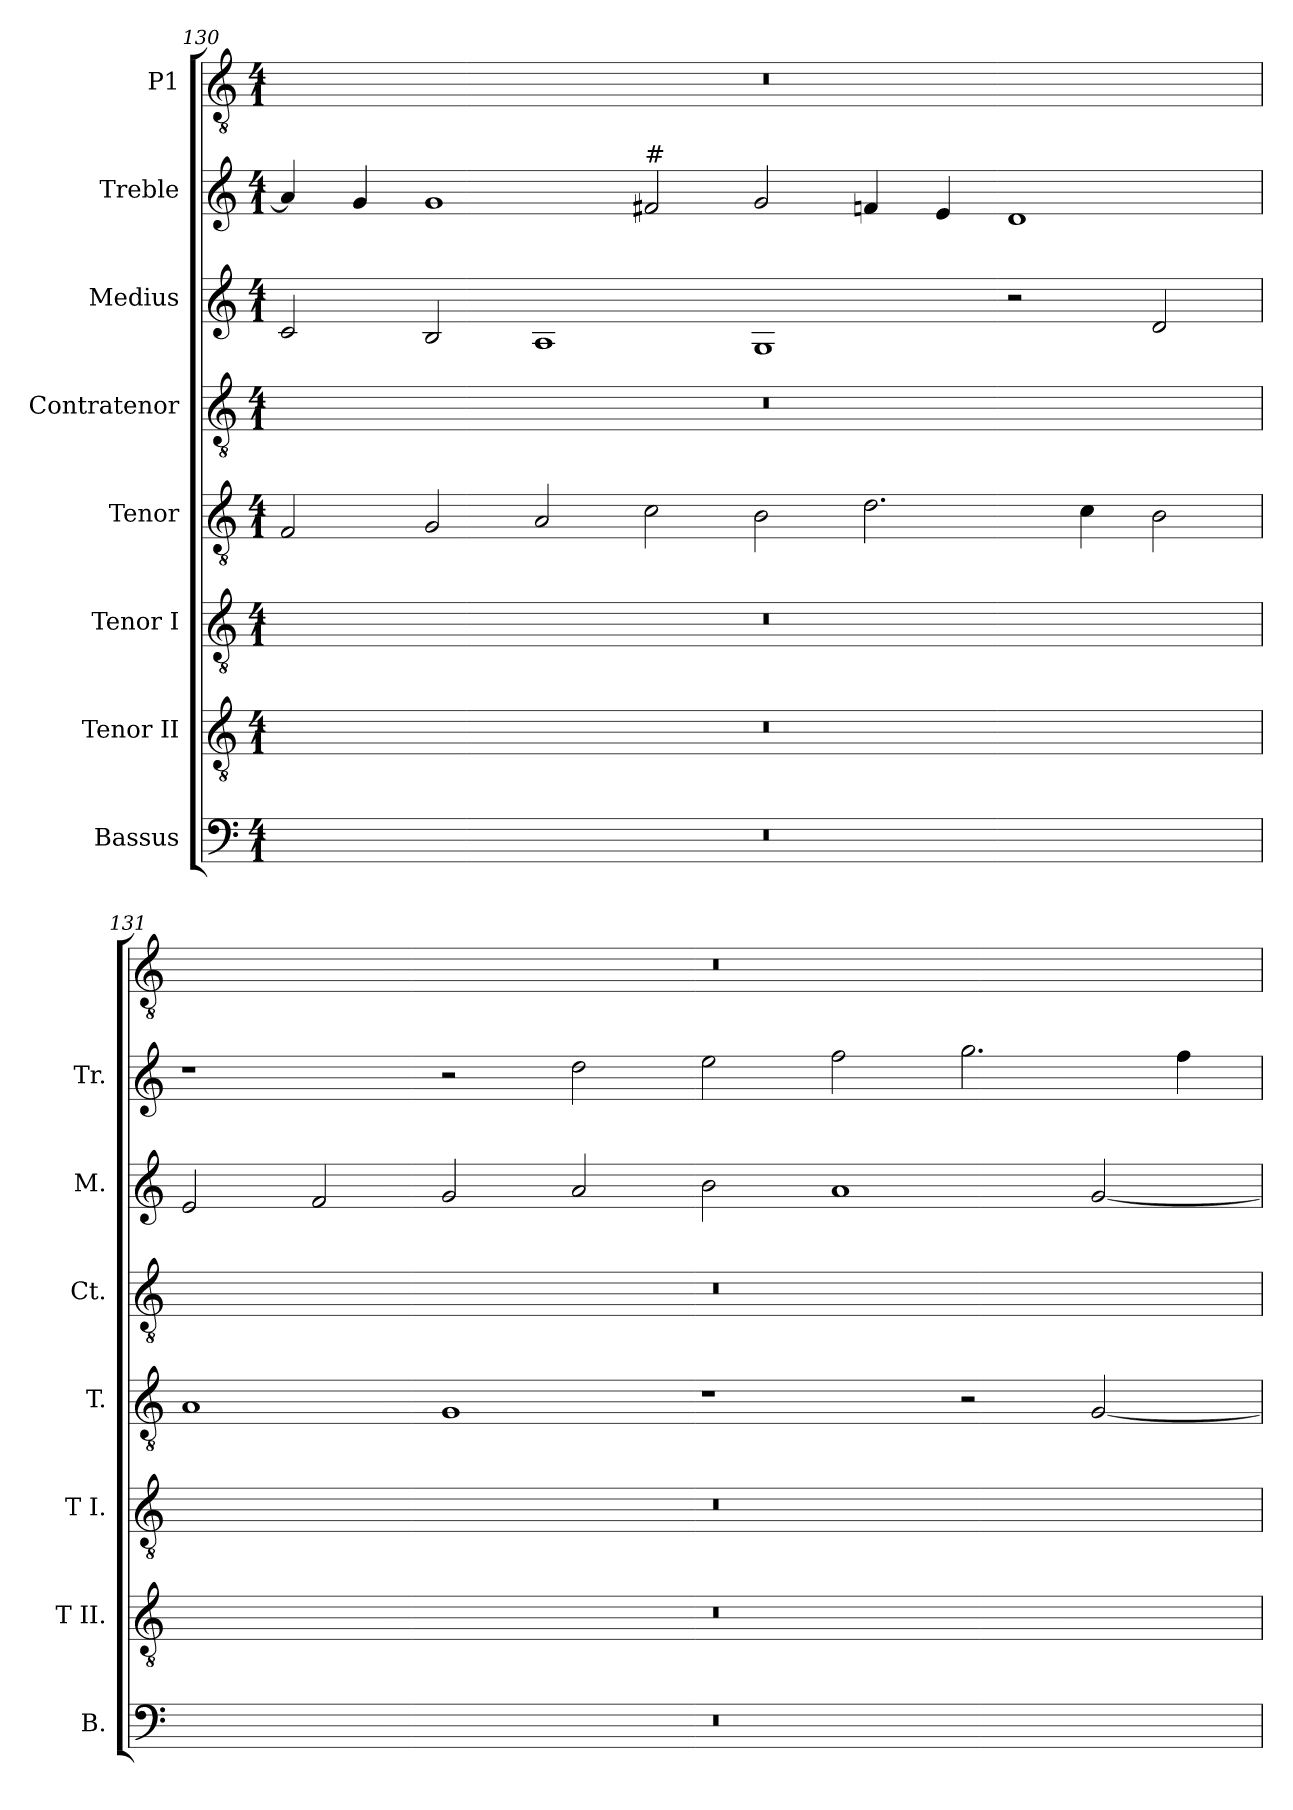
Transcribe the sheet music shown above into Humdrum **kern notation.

**kern	**kern	**kern	**kern	**kern	**kern	**kern	**kern
*part8	*part7	*part6	*part5	*part4	*part3	*part2	*part1
*staff8	*staff7	*staff6	*staff5	*staff4	*staff3	*staff2	*staff1
*I"Bassus	*I"Tenor II	*I"Tenor I	*I"Tenor	*I"Contratenor	*I"Medius	*I"Treble	*I"P1
*I'B.	*I'T II.	*I'T I.	*I'T.	*I'Ct.	*I'M.	*I'Tr.	*
!!LO:LB:g=z
*clefF4	*clefGv2	*clefGv2	*clefGv2	*clefGv2	*clefG2	*clefG2	*clefGv2
*	*ITrd7c12	*ITrd7c12	*ITrd7c12	*ITrd7c12	*	*	*ITrd7c12
*k[]	*k[]	*k[]	*k[]	*k[]	*k[]	*k[]	*k[]
*C:	*C:	*C:	*C:	*C:	*C:	*C:	*C:
*M4/1	*M4/1	*M4/1	*M4/1	*M4/1	*M4/1	*M4/1	*M4/1
=130	=130	=130	=130	=130	=130	=130	=130
!LO:N:vis=1	!LO:N:vis=1	!LO:N:vis=1	!	!LO:N:vis=1	!	!	!LO:N:vis=1
00r	00r	00r	2FFi/	00r	2ci/	4ai/]	00r
.	.	.	.	.	.	4gi/	.
.	.	.	2GGi/	.	2Bi/	1gi	.
.	.	.	2AAi/	.	1Ai	.	.
!	!	!	!	!	!	!LO:TX:a:t=#	!
.	.	.	2Ci\	.	.	2f#i/	.
.	.	.	2BBi\	.	1Gi	2gi/	.
.	.	.	2.Di\	.	.	4fi/	.
.	.	.	.	.	.	4ei/	.
.	.	.	.	.	2r	1di	.
.	.	.	4Ci\	.	.	.	.
.	.	.	2BBi\	.	2di/	.	.
=131`	=131`	=131`	=131`	=131`	=131`	=131`	=131`
!LO:N:vis=1	!LO:N:vis=1	!LO:N:vis=1	!	!LO:N:vis=1	!	!	!LO:N:vis=1
00r	00r	00r	1AAi	00r	2ei/	1r	00r
.	.	.	.	.	2fi/	.	.
.	.	.	1GGi	.	2gi/	2r	.
.	.	.	.	.	2ai/	2ddi\	.
.	.	.	1r	.	2bi\	2eei\	.
.	.	.	.	.	1ai	2ffi\	.
.	.	.	2r	.	.	2.ggi\	.
.	.	.	[<2GGi/	.	[<2gi/	.	.
.	.	.	.	.	.	4ffi\	.
=`	=`	=`	=`	=`	=`	=`	=`
*-	*-	*-	*-	*-	*-	*-	*-
